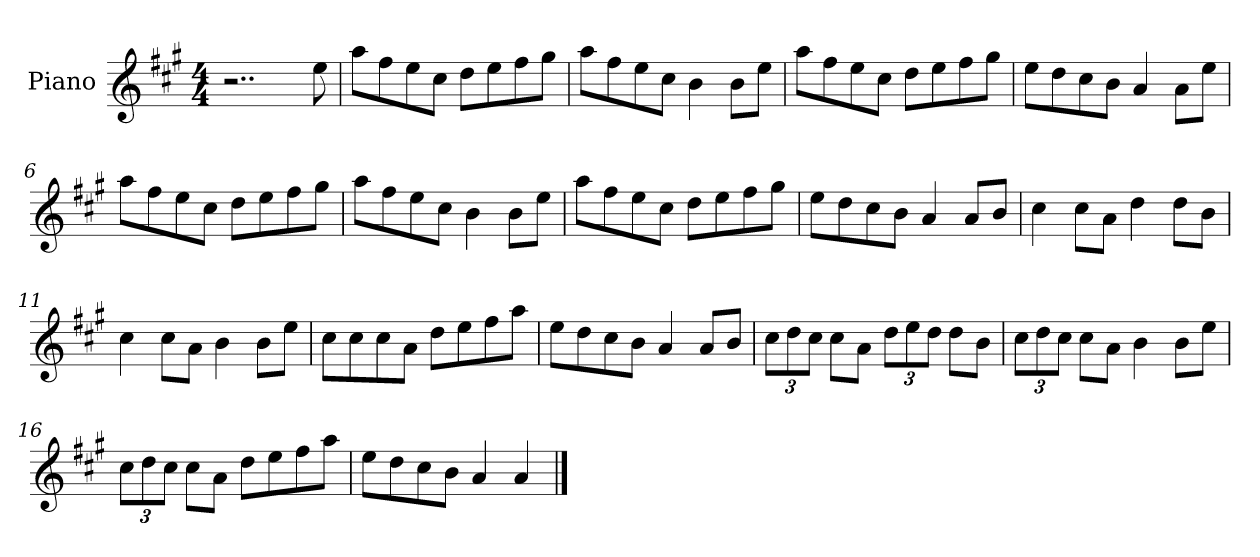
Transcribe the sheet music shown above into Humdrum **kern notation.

**kern
*part1
*staff1
*I"Piano
*I'Pno
*clefG2
*k[f#c#g#]
*M4/4
=1
2..r
8ee\
=2
8aa\L
8ff#\
8ee\
8cc#\J
8dd\L
8ee\
8ff#\
8gg#\J
=3
8aa\L
8ff#\
8ee\
8cc#\J
4b\
8b\L
8ee\J
=4
8aa\L
8ff#\
8ee\
8cc#\J
8dd\L
8ee\
8ff#\
8gg#\J
=5
8ee\L
8dd\
8cc#\
8b\J
4a/
8a\L
8ee\J
=6
8aa\L
8ff#\
8ee\
8cc#\J
8dd\L
8ee\
8ff#\
8gg#\J
=7
8aa\L
8ff#\
8ee\
8cc#\J
4b\
8b\L
8ee\J
=8
8aa\L
8ff#\
8ee\
8cc#\J
8dd\L
8ee\
8ff#\
8gg#\J
=9
8ee\L
8dd\
8cc#\
8b\J
4a/
8a/L
8b/J
=10
4cc#\
8cc#\L
8a\J
4dd\
8dd\L
8b\J
=11
4cc#\
8cc#\L
8a\J
4b\
8b\L
8ee\J
=12
8cc#\L
8cc#\
8cc#\
8a\J
8dd\L
8ee\
8ff#\
8aa\J
=13
8ee\L
8dd\
8cc#\
8b\J
4a/
8a/L
8b/J
=14
*Xbrackettup
12cc#\L
12dd\
12cc#\J
8cc#\L
8a\J
12dd\L
12ee\
12dd\J
8dd\L
8b\J
=15
12cc#\L
12dd\
12cc#\J
8cc#\L
8a\J
4b\
8b\L
8ee\J
=16
12cc#\L
12dd\
12cc#\J
8cc#\L
8a\J
8dd\L
8ee\
8ff#\
8aa\J
=17
8ee\L
8dd\
8cc#\
8b\J
4a/
4a/
==
*-
